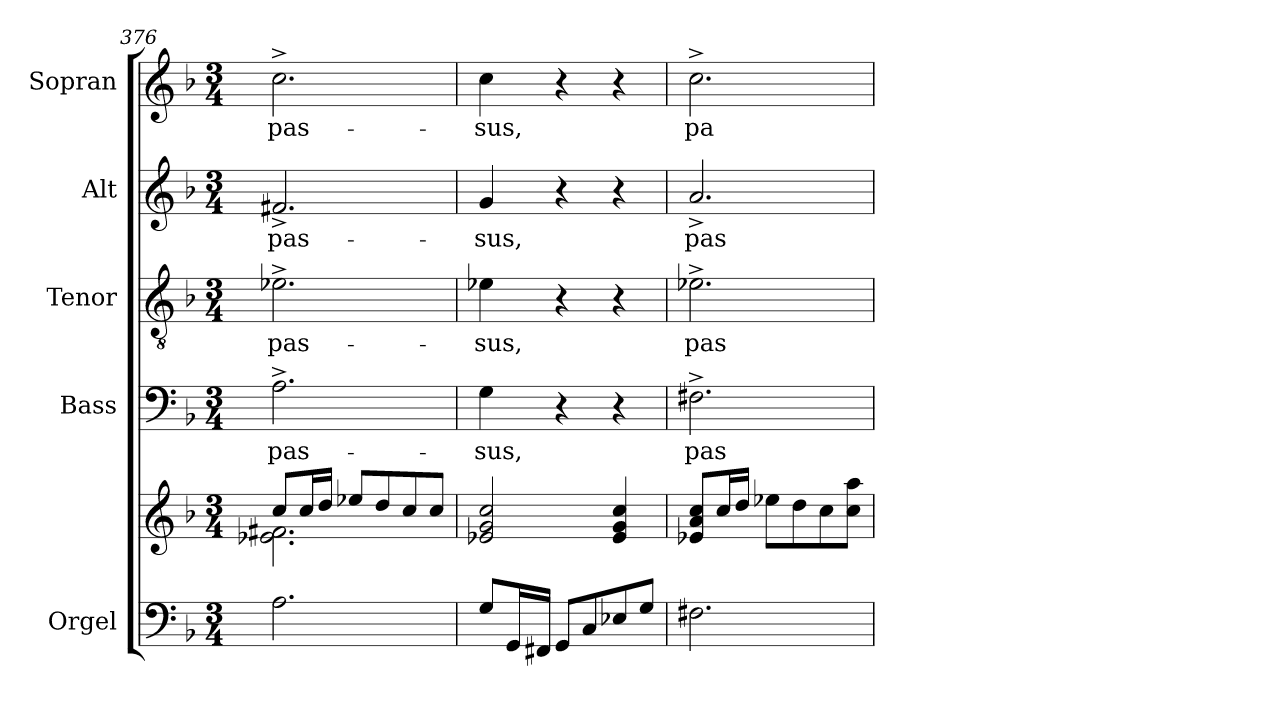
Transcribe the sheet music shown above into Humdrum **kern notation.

**kern	**kern	**kern	**text	**kern	**text	**kern	**text	**kern	**text
*part5	*part5	*part4	*part4	*part3	*part3	*part2	*part2	*part1	*part1
*staff6	*staff5	*staff4	*staff4	*staff3	*staff3	*staff2	*staff2	*staff1	*staff1
*I"Orgel	*	*I"Bass	*	*I"Tenor	*	*I"Alt	*	*I"Sopran	*
*I'Org.	*	*I'B	*	*I'T	*	*I'A	*	*I'S	*
*clefF4	*clefG2	*clefF4	*	*clefGv2	*	*clefG2	*	*clefG2	*
*k[b-]	*k[b-]	*k[b-]	*	*k[b-]	*	*k[b-]	*	*k[b-]	*
*F:	*F:	*F:	*	*F:	*	*F:	*	*F:	*
*M3/4	*M3/4	*M3/4	*	*M3/4	*	*M3/4	*	*M3/4	*
=376	=376	=376	=376	=376	=376	=376	=376	=376	=376
*	*^	*	*	*	*	*	*	*	*
!	!	!	!	!LO:LY:b	!	!LO:LY:b	!	!LO:LY:b	!	!LO:LY:b
2.A\	8cc/L	2.e-X\ 2.f#X\	2.A^>\	pas-	2.e-X^>\	pas-	2.f#X^>/	pas-	2.cc^>\	pas-
.	16cc/L	.	.	.	.	.	.	.	.	.
.	16dd/JJ	.	.	.	.	.	.	.	.	.
.	8ee-X/L	.	.	.	.	.	.	.	.	.
.	8dd/	.	.	.	.	.	.	.	.	.
.	8cc/	.	.	.	.	.	.	.	.	.
.	8cc/J	.	.	.	.	.	.	.	.	.
*	*v	*v	*	*	*	*	*	*	*	*
=377	=377	=377	=377	=377	=377	=377	=377	=377	=377
!	!	!	!LO:LY:b	!	!LO:LY:b	!	!LO:LY:b	!	!LO:LY:b
8G/L	2e-X/ 2g/ 2cc/	4G\	-sus,	4e-X\	-sus,	4g/	-sus,	4cc\	-sus,
16GG/L	.	.	.	.	.	.	.	.	.
16FF#X/JJ	.	.	.	.	.	.	.	.	.
8GG/L	.	4r	.	4r	.	4r	.	4r	.
8C/	.	.	.	.	.	.	.	.	.
8E-X/	4e-/ 4g/ 4cc/	4r	.	4r	.	4r	.	4r	.
8G/J	.	.	.	.	.	.	.	.	.
=378	=378	=378	=378	=378	=378	=378	=378	=378	=378
!	!	!	!LO:LY:b	!	!LO:LY:b	!	!LO:LY:b	!	!LO:LY:b
2.F#X\	8e-X/ 8a/ 8cc/L	2.F#X^>\	pas-	2.e-X^>\	pas-	2.a^>/	pas-	2.cc^>\	pa-
.	16cc/L	.	.	.	.	.	.	.	.
.	16dd/JJ	.	.	.	.	.	.	.	.
.	8ee-X\L	.	.	.	.	.	.	.	.
.	8dd\	.	.	.	.	.	.	.	.
.	8cc\	.	.	.	.	.	.	.	.
.	8cc\ 8aa\J	.	.	.	.	.	.	.	.
=	=	=	=	=	=	=	=	=	=
*-	*-	*-	*-	*-	*-	*-	*-	*-	*-
